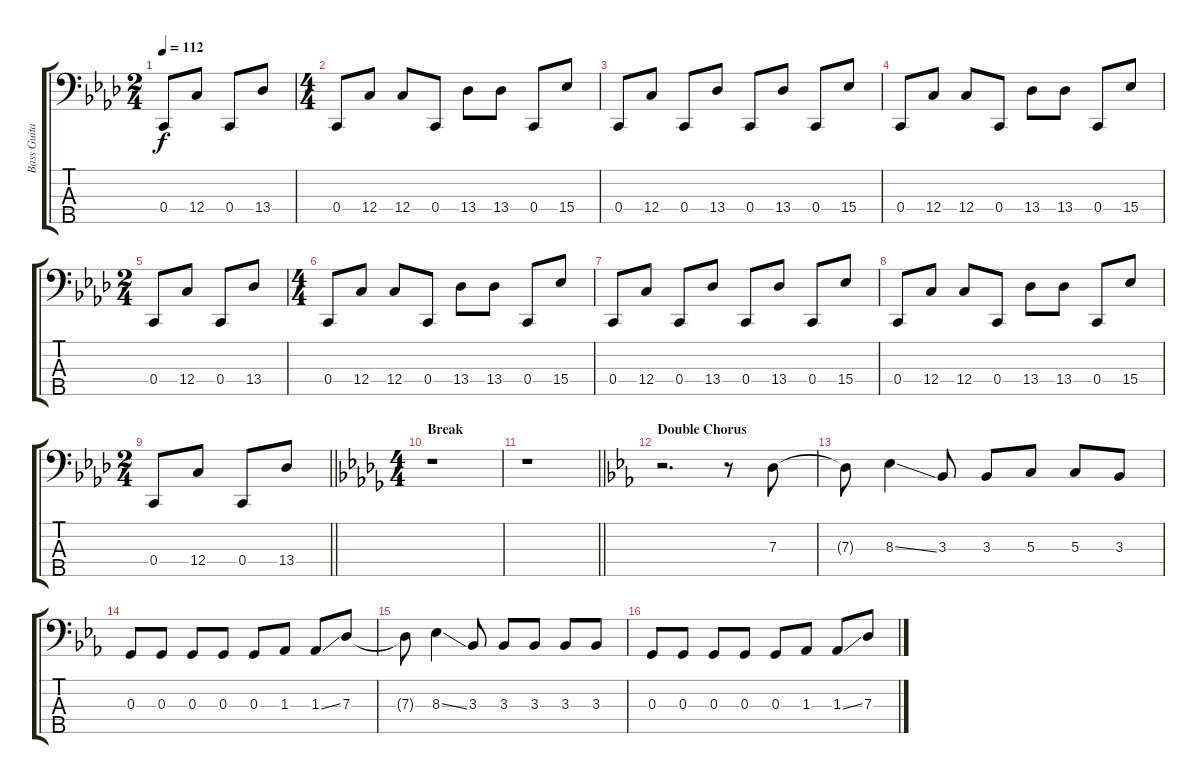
\track ("Bass Guitar" "Bass Guita") {instrument electricbassfinger}
\staff {score tabs}
\tuning (F2 C2 G1 C1 A0) {hide}
\ts (2 4)
\tempo 112
\clef f4
\ks ab
0.4.8{dy f} 12.4.8 0.4.8 13.4.8 |
\ts (4 4)
0.4.8 12.4.8 12.4.8 0.4.8 13.4.8 13.4.8 0.4.8 15.4.8 |
0.4.8 12.4.8 0.4.8 13.4.8 0.4.8 13.4.8 0.4.8 15.4.8 |
0.4.8 12.4.8 12.4.8 0.4.8 13.4.8 13.4.8 0.4.8 15.4.8 |
\ts (2 4)
0.4.8 12.4.8 0.4.8 13.4.8 |
\ts (4 4)
0.4.8 12.4.8 12.4.8 0.4.8 13.4.8 13.4.8 0.4.8 15.4.8 |
0.4.8 12.4.8 0.4.8 13.4.8 0.4.8 13.4.8 0.4.8 15.4.8 |
0.4.8 12.4.8 12.4.8 0.4.8 13.4.8 13.4.8 0.4.8 15.4.8 |
\ts (2 4)
\barLineRight lightlight
0.4.8 12.4.8 0.4.8 13.4.8 |
\ts (4 4)
\section ("" "Break")
\ks db
r.1 |
\barLineRight lightlight
r.1 |
\section ("" "Double Chorus")
\ks eb
r.2{d} r.8 7.3.8 |
7.3{t}.8 8.3{ss}.4 3.3.8 3.3.8 5.3.8 5.3.8 3.3.8 |
0.3.8 0.3.8 0.3.8 0.3.8 0.3.8 1.3.8 1.3{ss}.8 7.3.8 |
7.3{t}.8 8.3{ss}.4 3.3.8 3.3.8 3.3.8 3.3.8 3.3.8 |
0.3.8 0.3.8 0.3.8 0.3.8 0.3.8 1.3.8 1.3{ss}.8 7.3.8
